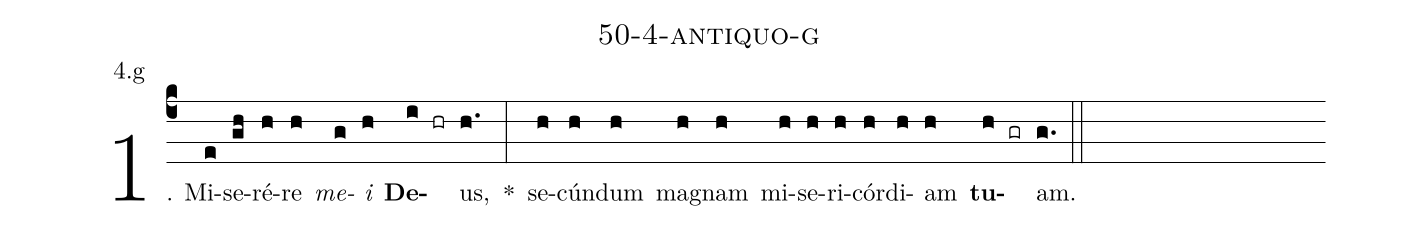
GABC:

name: 50-4-antiquo-g;
annotation: 4.g;
%%
(c4)1. Mi(e)se(gh)ré(h)re(h) <i>me</i>(g)<i>i</i>(h) <b>De</b>(i hr)us,(h.) *(:) se(h)cún(h)dum(h) ma(h)gnam(h) mi(h)se(h)ri(h)cór(h)di(h)am(h) <b>tu</b>(h gr)am.(g.) (::)
